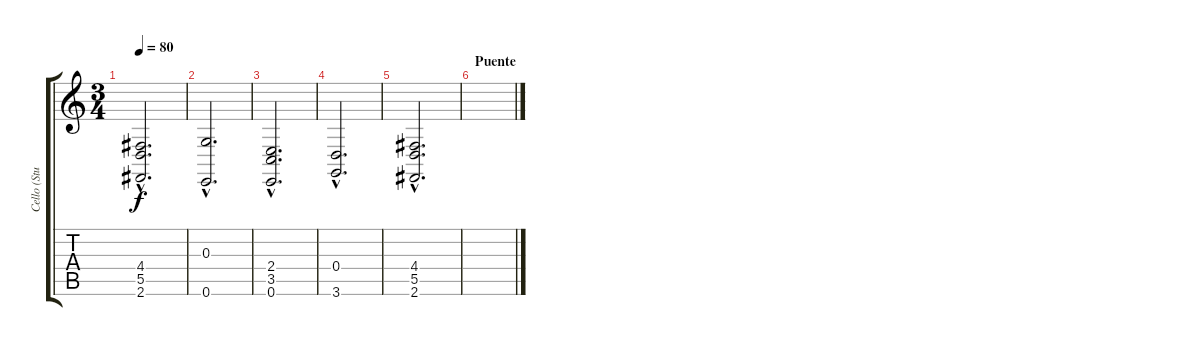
\track ("Cello (Studio)" "Cello (Stu") {instrument cello}
\staff {score tabs}
\tuning (E4 B3 G3 D3 A2 E2) {hide}
\ts (3 4)
\tempo 80
\clef g2
\ks c
(4.4{hac} 5.5{hac} 2.6{hac}).2{d dy f} |
(0.3{hac} 0.6{hac}).2{d} |
(2.4{hac} 3.5{hac} 0.6{hac}).2{d} |
(0.4{hac} 3.6{hac}).2{d} |
(4.4{hac} 5.5{hac} 2.6{hac}).2{d} |
\section ("" "Puente")
